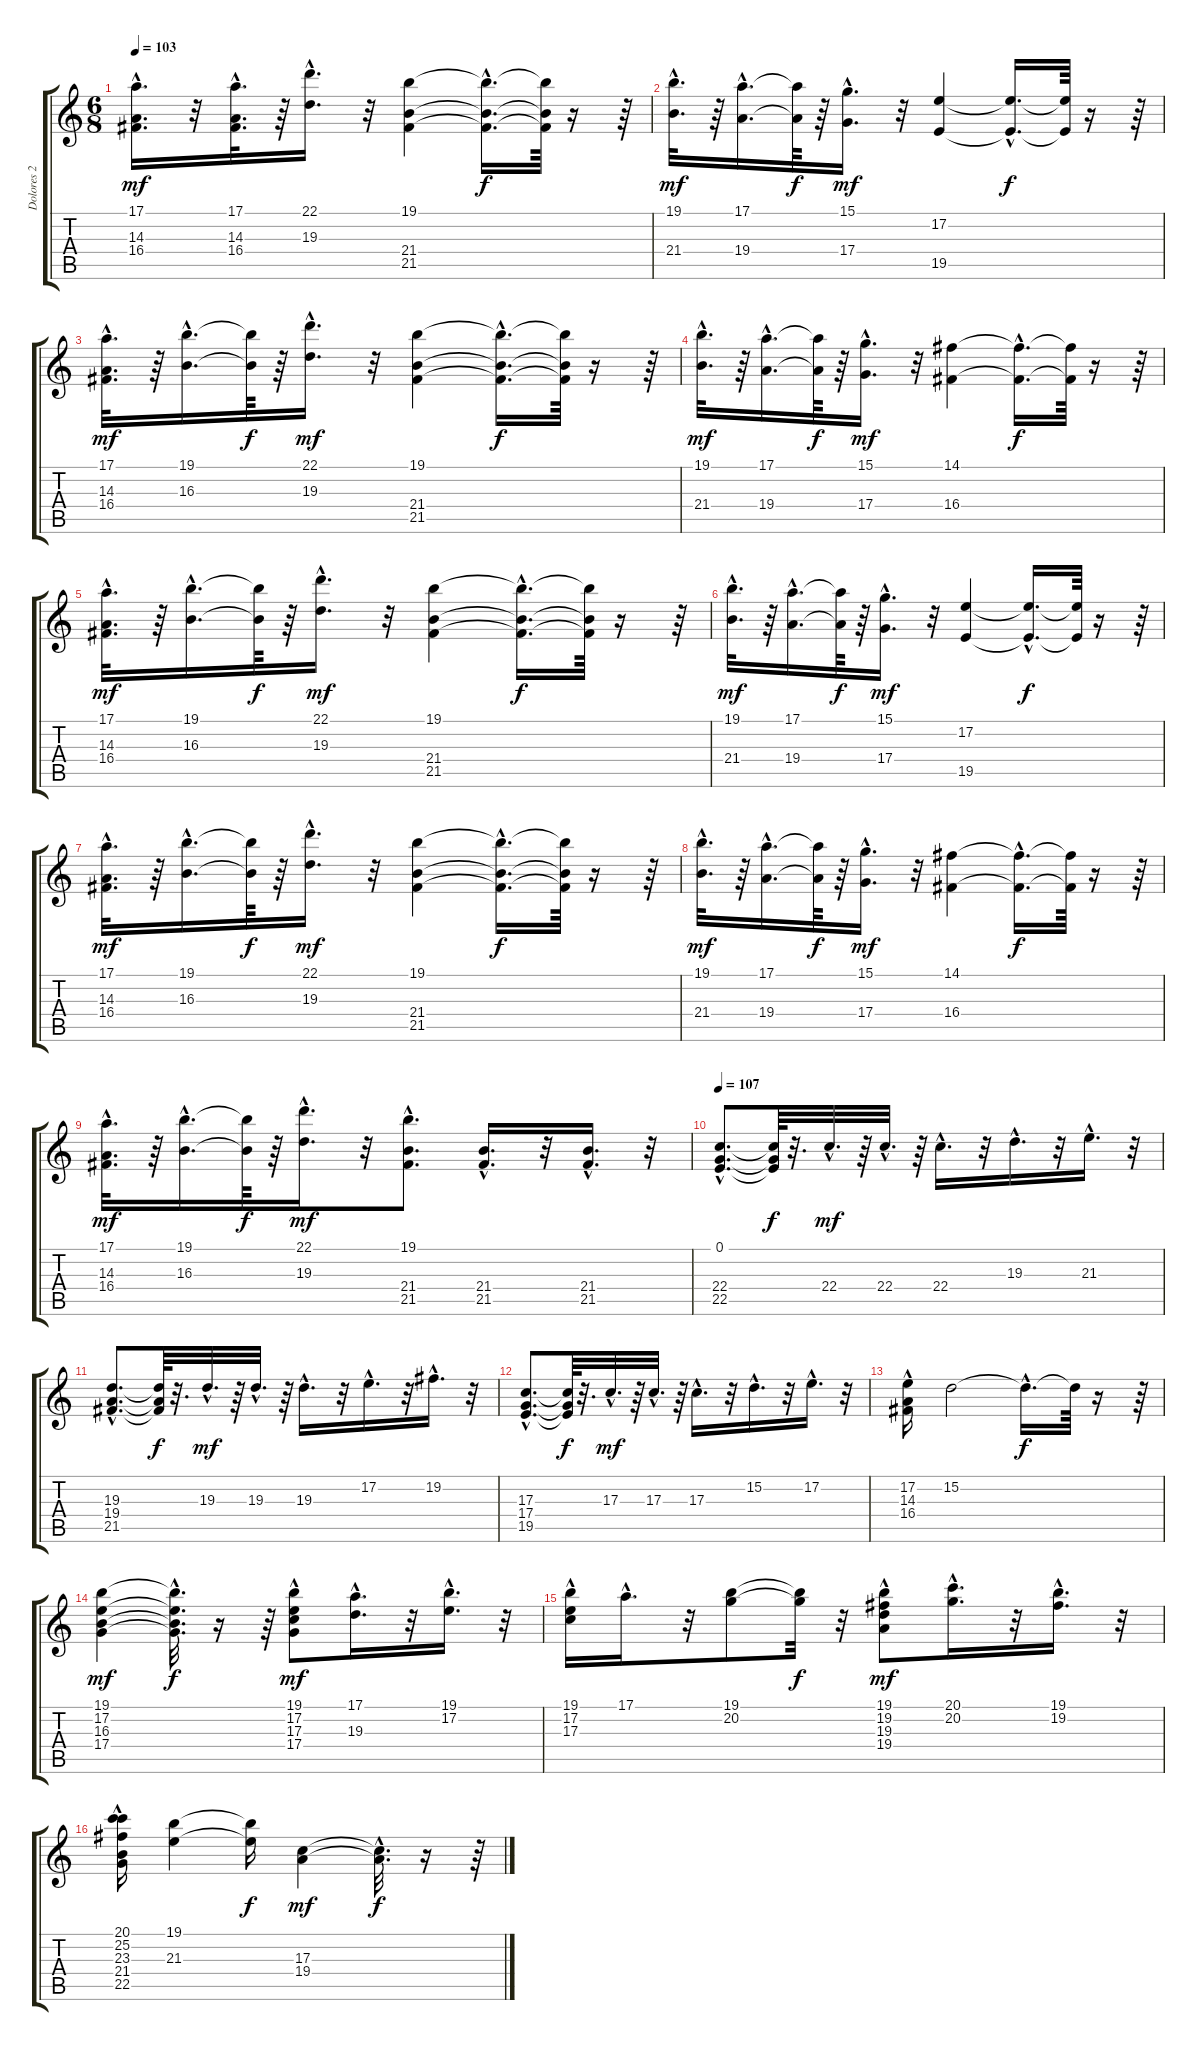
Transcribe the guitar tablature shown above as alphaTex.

\track ("Dolores 2" "Dolores 2") {instrument pad3polysynth}
\staff {score tabs}
\tuning (E4 B3 G3 D3 A2 E2) {hide}
\ts (6 8)
\tempo 103
\clef g2
\ks c
(17.1{hac} 14.3{hac} 16.4{hac}).16{d dy mf} r.32 (17.1{hac} 14.3{hac} 16.4{hac}).32{d} r.64 (22.1{hac} 19.3{hac}).16{d} r.32 (19.1 21.4 21.5).4 (19.1{hac t} 21.4{hac t} 21.5{hac t}).16{d dy f} (19.1{t} 21.4{t} 21.5{t}).64 r.16 r.64 |
(19.1{hac} 21.4{hac}).32{d dy mf} r.64 (17.1{hac} 19.4{hac}).16{d} (17.1{t} 19.4{t}).64{dy f} r.64 (15.1{hac} 17.4{hac}).16{d dy mf} r.32 (17.2 19.5).4 (17.2{hac t} 19.5{hac t}).16{d dy f} (17.2{t} 19.5{t}).64 r.16 r.64 |
(17.1{hac} 14.3{hac} 16.4{hac}).32{d dy mf} r.64 (19.1{hac} 16.3{hac}).16{d} (19.1{t} 16.3{t}).64{dy f} r.64 (22.1{hac} 19.3{hac}).16{d dy mf} r.32 (19.1 21.4 21.5).4 (19.1{hac t} 21.4{hac t} 21.5{hac t}).16{d dy f} (19.1{t} 21.4{t} 21.5{t}).64 r.16 r.64 |
(19.1{hac} 21.4{hac}).32{d dy mf} r.64 (17.1{hac} 19.4{hac}).16{d} (17.1{t} 19.4{t}).64{dy f} r.64 (15.1{hac} 17.4{hac}).16{d dy mf} r.32 (14.1 16.4).4 (14.1{hac t} 16.4{hac t}).16{d dy f} (14.1{t} 16.4{t}).64 r.16 r.64 |
(17.1{hac} 14.3{hac} 16.4{hac}).32{d dy mf} r.64 (19.1{hac} 16.3{hac}).16{d} (19.1{t} 16.3{t}).64{dy f} r.64 (22.1{hac} 19.3{hac}).16{d dy mf} r.32 (19.1 21.4 21.5).4 (19.1{hac t} 21.4{hac t} 21.5{hac t}).16{d dy f} (19.1{t} 21.4{t} 21.5{t}).64 r.16 r.64 |
(19.1{hac} 21.4{hac}).32{d dy mf} r.64 (17.1{hac} 19.4{hac}).16{d} (17.1{t} 19.4{t}).64{dy f} r.64 (15.1{hac} 17.4{hac}).16{d dy mf} r.32 (17.2 19.5).4 (17.2{hac t} 19.5{hac t}).16{d dy f} (17.2{t} 19.5{t}).64 r.16 r.64 |
(17.1{hac} 14.3{hac} 16.4{hac}).32{d dy mf} r.64 (19.1{hac} 16.3{hac}).16{d} (19.1{t} 16.3{t}).64{dy f} r.64 (22.1{hac} 19.3{hac}).16{d dy mf} r.32 (19.1 21.4 21.5).4 (19.1{hac t} 21.4{hac t} 21.5{hac t}).16{d dy f} (19.1{t} 21.4{t} 21.5{t}).64 r.16 r.64 |
(19.1{hac} 21.4{hac}).32{d dy mf} r.64 (17.1{hac} 19.4{hac}).16{d} (17.1{t} 19.4{t}).64{dy f} r.64 (15.1{hac} 17.4{hac}).16{d dy mf} r.32 (14.1 16.4).4 (14.1{hac t} 16.4{hac t}).16{d dy f} (14.1{t} 16.4{t}).64 r.16 r.64 |
(17.1{hac} 14.3{hac} 16.4{hac}).32{d dy mf} r.64 (19.1{hac} 16.3{hac}).16{d} (19.1{t} 16.3{t}).64{dy f} r.64 (22.1{hac} 19.3{hac}).16{d dy mf} r.32 (19.1{hac} 21.4{hac} 21.5{hac}).8{d} (21.4{hac} 21.5{hac}).16{d} r.32 (21.4{hac} 21.5{hac}).16{d} r.32 |
\tempo 107
(0.1{hac} 22.4{hac} 22.5{hac}).8{d} (0.1{t} 22.4{t} 22.5{t}).64{dy f} r.32{d} 22.4{hac}.32{d dy mf} r.64 22.4{hac}.32{d} r.64 22.4{hac}.16{d} r.32 19.3{hac}.16{d} r.32 21.3{hac}.16{d} r.32 |
(19.3{hac} 19.4{hac} 21.5{hac}).8{d} (19.3{t} 19.4{t} 21.5{t}).64{dy f} r.32{d} 19.3{hac}.32{d dy mf} r.64 19.3{hac}.32{d} r.64 19.3{hac}.16{d} r.32 17.2{hac}.16{d} r.32 19.2{hac}.16{d} r.32 |
(17.3{hac} 17.4{hac} 19.5{hac}).8{d} (17.3{t} 17.4{t} 19.5{t}).64{dy f} r.32{d} 17.3{hac}.32{d dy mf} r.64 17.3{hac}.32{d} r.64 17.3{hac}.16{d} r.32 15.2{hac}.16{d} r.32 17.2{hac}.16{d} r.32 |
(17.2{hac} 14.3 16.4).16 15.2.2 15.2{hac t}.16{d dy f} 15.2{t}.64 r.16 r.64 |
(19.1 17.2 16.3 17.4).4{dy mf} (19.1{hac t} 17.2{hac t} 16.3{hac t} 17.4{hac t}).32{d dy f} r.16 r.64 (19.1{hac} 17.2{hac} 17.3 17.4).8{dy mf} (17.1{hac} 19.3{hac}).16{d} r.32 (19.1{hac} 17.2{hac}).16{d} r.32 |
(19.1{hac} 17.2 17.3).16 17.1{hac}.16{d} r.32 (19.1 20.2).8 (19.1{t} 20.2{t}).32{dy f} r.32 (19.1{hac} 19.2{hac} 19.3 19.4).8{dy mf} (20.1{hac} 20.2{hac}).16{d} r.32 (19.1{hac} 19.2{hac}).16{d} r.32 |
(20.1{hac} 25.2{hac} 23.3{hac} 21.4 22.5).16 (19.1 21.3).4 (19.1{t} 21.3{t}).16{dy f} (17.3 19.4).4{dy mf} (17.3{hac t} 19.4{hac t}).32{d dy f} r.16 r.64
